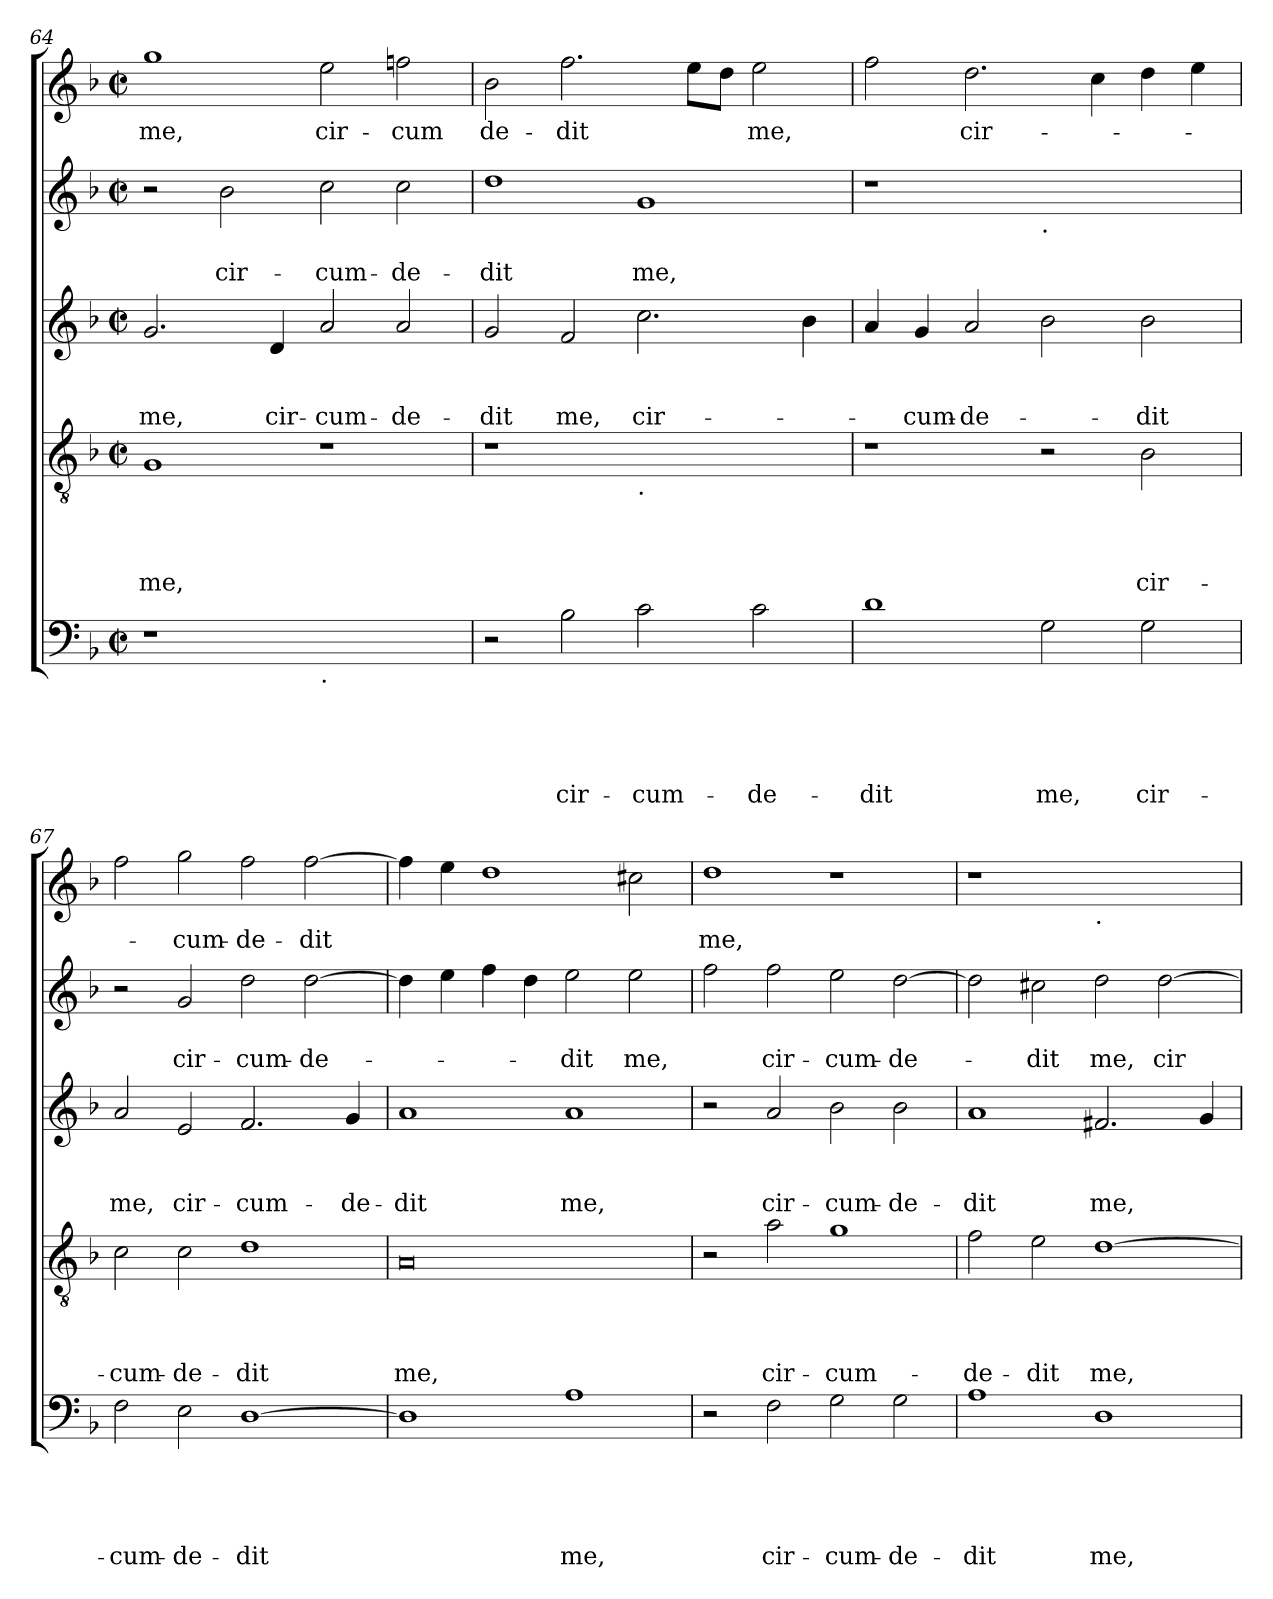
**kern	**text	**text	**text	**text	**text	**kern	**text	**text	**text	**text	**kern	**text	**text	**text	**kern	**text	**text	**kern	**text
*part5	*part5	*part5	*part5	*part5	*part5	*part4	*part4	*part4	*part4	*part4	*part3	*part3	*part3	*part3	*part2	*part2	*part2	*part1	*part1
*staff5	*staff5	*staff5	*staff5	*staff5	*staff5	*staff4	*staff4	*staff4	*staff4	*staff4	*staff3	*staff3	*staff3	*staff3	*staff2	*staff2	*staff2	*staff1	*staff1
*clefF4	*	*	*	*	*	*clefGv2	*	*	*	*	*clefG2	*	*	*	*clefG2	*	*	*clefG2	*
*k[b-]	*	*	*	*	*	*k[b-]	*	*	*	*	*k[b-]	*	*	*	*k[b-]	*	*	*k[b-]	*
*F:	*	*	*	*	*	*F:	*	*	*	*	*F:	*	*	*	*F:	*	*	*F:	*
*M2/2	*	*	*	*	*	*M2/2	*	*	*	*	*M2/2	*	*	*	*M2/2	*	*	*M2/2	*
*met(c|)	*	*	*	*	*	*met(c|)	*	*	*	*	*met(c|)	*	*	*	*met(c|)	*	*	*met(c|)	*
=64	=64	=64	=64	=64	=64	=64	=64	=64	=64	=64	=64	=64	=64	=64	=64	=64	=64	=64	=64
!	!	!	!	!	!	!	!	!	!	!LO:LY:b	!	!	!	!LO:LY:b	!	!	!	!	!LO:LY:b
1r	.	.	.	.	.	1G	.	.	.	me,	2.g/	.	.	me,	2r	.	.	1gg	me,
!	!	!	!	!	!	!	!	!	!	!	!	!	!	!	!	!	!LO:LY:b	!	!
.	.	.	.	.	.	.	.	.	.	.	.	.	.	.	2b-\	.	cir-	.	.
!	!	!	!	!	!	!	!	!	!	!	!	!	!	!LO:LY:b	!	!	!	!	!
.	.	.	.	.	.	.	.	.	.	.	4d/	.	.	cir-	.	.	.	.	.
!LO:TX:b:t=.	!	!	!	!	!	!	!	!	!	!	!	!	!	!	!	!	!	!	!
!	!	!	!	!	!	!	!	!	!	!	!	!	!	!LO:LY:b	!	!	!LO:LY:b	!	!LO:LY:b
1ryy	.	.	.	.	.	1r	.	.	.	.	2a/	.	.	-cum-	2cc\	.	-cum-	2ee\	cir-
!	!	!	!	!	!	!	!	!	!	!	!	!	!	!LO:LY:b:rj	!	!	!LO:LY:b	!	!LO:LY:b
.	.	.	.	.	.	.	.	.	.	.	2a/	.	.	-de-	2cc\	.	-de-	2ffn\	-cum
!!LO:PB:g=z
=65	=65	=65	=65	=65	=65	=65	=65	=65	=65	=65	=65	=65	=65	=65	=65	=65	=65	=65	=65
!	!	!	!	!	!	!	!	!	!	!	!	!	!	!LO:LY:b	!	!	!LO:LY:b	!	!LO:LY:b
2r	.	.	.	.	.	1r	.	.	.	.	2g/	.	.	-dit	1dd	.	-dit	2b-\	de-
!	!	!	!	!	!LO:LY:b	!	!	!	!	!	!	!	!	!LO:LY:b	!	!	!	!	!LO:LY:b
2B-\	.	.	.	.	cir-	.	.	.	.	.	2f/	.	.	me,	.	.	.	2.ff\	-dit
!	!	!	!	!	!	!LO:TX:b:t=.	!	!	!	!	!	!	!	!	!	!	!	!	!
!	!	!	!	!	!LO:LY:b	!	!	!	!	!	!	!	!	!LO:LY:b	!	!	!LO:LY:b	!	!
2c\	.	.	.	.	-cum-	1ryy	.	.	.	.	2.cc\	.	.	cir-	1g	.	me,	.	.
.	.	.	.	.	.	.	.	.	.	.	.	.	.	.	.	.	.	8ee\L	.
.	.	.	.	.	.	.	.	.	.	.	.	.	.	.	.	.	.	8dd\J	.
!	!	!	!	!	!LO:LY:b	!	!	!	!	!	!	!	!	!	!	!	!	!	!LO:LY:b
2c\	.	.	.	.	-de-	.	.	.	.	.	.	.	.	.	.	.	.	2ee\	me,
.	.	.	.	.	.	.	.	.	.	.	4b-\	.	.	.	.	.	.	.	.
=66	=66	=66	=66	=66	=66	=66	=66	=66	=66	=66	=66	=66	=66	=66	=66	=66	=66	=66	=66
!	!	!	!	!	!LO:LY:b	!	!	!	!	!	!	!	!	!	!	!	!	!	!
1d	.	.	.	.	-dit	1r	.	.	.	.	4a/	.	.	.	1r	.	.	2ff\	.
!	!	!	!	!	!	!	!	!	!	!	!	!	!	!LO:LY:b	!	!	!	!	!
.	.	.	.	.	.	.	.	.	.	.	4g/	.	.	-cum-	.	.	.	.	.
!	!	!	!	!	!	!	!	!	!	!	!	!	!	!LO:LY:b	!	!	!	!	!LO:LY:b
.	.	.	.	.	.	.	.	.	.	.	2a/	.	.	-de-	.	.	.	2.dd\	cir-
!	!	!	!	!	!	!	!	!	!	!	!	!	!	!	!LO:TX:b:t=.	!	!	!	!
!	!	!	!	!	!LO:LY:b	!	!	!	!	!	!	!	!	!	!	!	!	!	!
2G\	.	.	.	.	me,	2r	.	.	.	.	2b-\	.	.	.	1ryy	.	.	.	.
.	.	.	.	.	.	.	.	.	.	.	.	.	.	.	.	.	.	4cc\	.
!	!	!	!	!	!LO:LY:b	!	!	!	!	!LO:LY:b	!	!	!	!LO:LY:b	!	!	!	!	!
2G\	.	.	.	.	cir-	2B-\	.	.	.	cir-	2b-\	.	.	-dit	.	.	.	4dd\	.
.	.	.	.	.	.	.	.	.	.	.	.	.	.	.	.	.	.	4ee\	.
=67	=67	=67	=67	=67	=67	=67	=67	=67	=67	=67	=67	=67	=67	=67	=67	=67	=67	=67	=67
!	!	!	!	!	!LO:LY:b	!	!	!	!	!LO:LY:b	!	!	!	!LO:LY:b	!	!	!	!	!
2F\	.	.	.	.	-cum-	2c\	.	.	.	-cum-	2a/	.	.	me,	2r	.	.	2ff\	.
!	!	!	!	!	!LO:LY:b:rj	!	!	!	!	!LO:LY:b:rj	!	!	!	!LO:LY:b	!	!	!LO:LY:b	!	!LO:LY:b
2E\	.	.	.	.	-de-	2c\	.	.	.	-de-	2e/	.	.	cir-	2g/	.	cir-	2gg\	-cum-
!	!	!	!	!	!LO:LY:b	!	!	!	!	!LO:LY:b	!	!	!	!LO:LY:b	!	!	!LO:LY:b	!	!LO:LY:b:rj
[>1D	.	.	.	.	-dit	1d	.	.	.	-dit	2.f/	.	.	-cum-	2dd\	.	-cum-	2ff\	-de-
!	!	!	!	!	!	!	!	!	!	!	!	!	!	!	!	!	!LO:LY:b:rj	!	!LO:LY:b
.	.	.	.	.	.	.	.	.	.	.	.	.	.	.	[>2dd\	.	-de-	[>2ff\	-dit
!	!	!	!	!	!	!	!	!	!	!	!	!	!	!LO:LY:b	!	!	!	!	!
.	.	.	.	.	.	.	.	.	.	.	4g/	.	.	-de-	.	.	.	.	.
=68	=68	=68	=68	=68	=68	=68	=68	=68	=68	=68	=68	=68	=68	=68	=68	=68	=68	=68	=68
!	!	!	!	!	!	!	!	!	!	!LO:LY:b	!	!	!	!LO:LY:b	!	!	!	!	!
1D]	.	.	.	.	.	0A	.	.	.	me,	1a	.	.	-dit	4dd\]	.	.	4ff\]	.
.	.	.	.	.	.	.	.	.	.	.	.	.	.	.	4ee\	.	.	4ee\	.
.	.	.	.	.	.	.	.	.	.	.	.	.	.	.	4ff\	.	.	1dd	.
.	.	.	.	.	.	.	.	.	.	.	.	.	.	.	4dd\	.	.	.	.
!	!	!	!	!	!LO:LY:b	!	!	!	!	!	!	!	!	!LO:LY:b	!	!	!LO:LY:b	!	!
1A	.	.	.	.	me,	.	.	.	.	.	1a	.	.	me,	2ee\	.	-dit	.	.
!	!	!	!	!	!	!	!	!	!	!	!	!	!	!	!	!	!LO:LY:b	!	!
.	.	.	.	.	.	.	.	.	.	.	.	.	.	.	2ee\	.	me,	2cc#X\	.
=69	=69	=69	=69	=69	=69	=69	=69	=69	=69	=69	=69	=69	=69	=69	=69	=69	=69	=69	=69
!	!	!	!	!	!	!	!	!	!	!	!	!	!	!	!	!	!	!	!LO:LY:b
2r	.	.	.	.	.	2r	.	.	.	.	2r	.	.	.	2ff\	.	.	1dd	me,
!	!	!	!	!	!LO:LY:b	!	!	!	!	!LO:LY:b	!	!	!	!LO:LY:b	!	!	!LO:LY:b	!	!
2F\	.	.	.	.	cir-	2a\	.	.	.	cir-	2a/	.	.	cir-	2ff\	.	cir-	.	.
!	!	!	!	!	!LO:LY:b	!	!	!	!	!LO:LY:b:rj	!	!	!	!LO:LY:b	!	!	!LO:LY:b	!	!
2G\	.	.	.	.	-cum-	1g	.	.	.	-cum-	2b-\	.	.	-cum-	2ee\	.	-cum-	1r	.
!	!	!	!	!	!LO:LY:b:rj	!	!	!	!	!	!	!	!	!LO:LY:b:rj	!	!	!LO:LY:b	!	!
2G\	.	.	.	.	-de-	.	.	.	.	.	2b-\	.	.	-de-	[<2dd\	.	-de-	.	.
!!LO:LB:g=z
=70	=70	=70	=70	=70	=70	=70	=70	=70	=70	=70	=70	=70	=70	=70	=70	=70	=70	=70	=70
!	!	!	!	!	!LO:LY:b	!	!	!	!	!LO:LY:b	!	!	!	!LO:LY:b	!	!	!	!	!
1A	.	.	.	.	-dit	2f\	.	.	.	-de-	1a	.	.	-dit	2dd\]	.	.	1r	.
!	!	!	!	!	!	!	!	!	!	!LO:LY:b:rj	!	!	!	!	!	!	!LO:LY:b	!	!
.	.	.	.	.	.	2e\	.	.	.	-dit	.	.	.	.	2cc#X\	.	-dit	.	.
!	!	!	!	!	!	!	!	!	!	!	!	!	!	!	!	!	!	!LO:TX:b:t=.	!
!	!	!	!	!	!LO:LY:b	!	!	!	!	!LO:LY:b	!	!	!	!LO:LY:b	!	!	!LO:LY:b	!	!
1D	.	.	.	.	me,	[>1d	.	.	.	me,	2.f#X/	.	.	me,	2dd\	.	me,	1ryy	.
!	!	!	!	!	!	!	!	!	!	!	!	!	!	!	!	!	!LO:LY:b	!	!
.	.	.	.	.	.	.	.	.	.	.	.	.	.	.	[>2dd\	.	cir-	.	.
.	.	.	.	.	.	.	.	.	.	.	4g/	.	.	.	.	.	.	.	.
=	=	=	=	=	=	=	=	=	=	=	=	=	=	=	=	=	=	=	=
*-	*-	*-	*-	*-	*-	*-	*-	*-	*-	*-	*-	*-	*-	*-	*-	*-	*-	*-	*-
